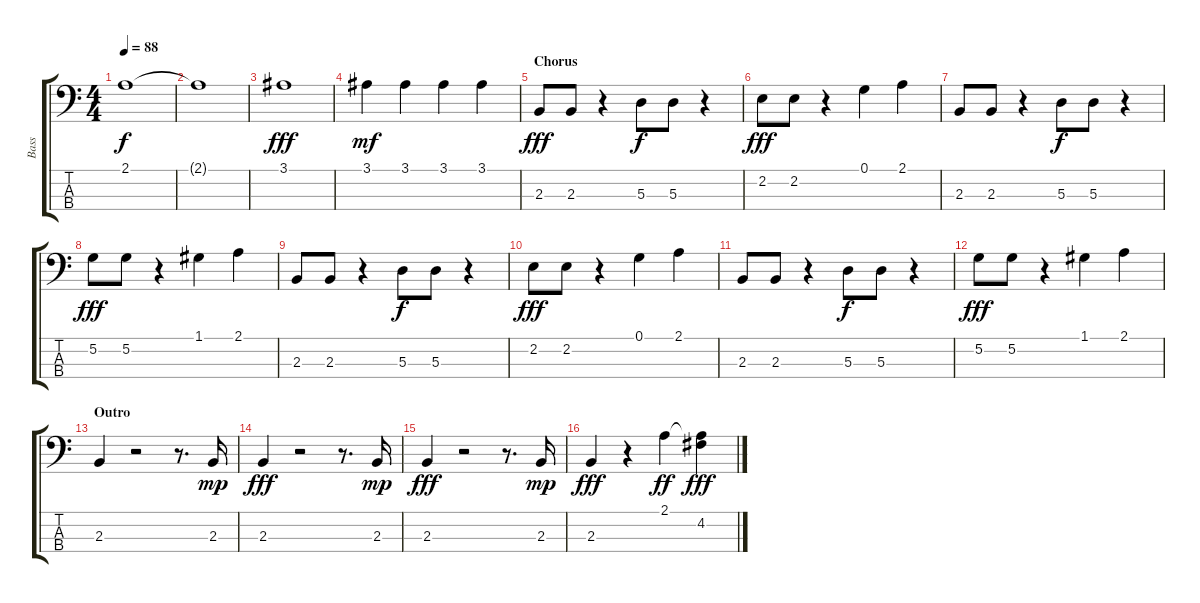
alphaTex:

\track ("Bass" "Bass") {instrument fretlessbass}
\staff {score tabs}
\tuning (G2 D2 A1 E1) {hide}
\ts (4 4)
\tempo 88
\clef f4
\ks c
2.1.1{dy f} |
2.1{t}.1 |
3.1.1{dy fff} |
3.1.4{dy mf} 3.1.4 3.1.4 3.1.4 |
\section ("" "Chorus")
2.3.8{dy fff} 2.3.8 r.4 5.3.8{dy f} 5.3.8 r.4 |
2.2.8{dy fff} 2.2.8 r.4 0.1.4 2.1.4 |
2.3.8 2.3.8 r.4 5.3.8{dy f} 5.3.8 r.4 |
5.2.8{dy fff} 5.2.8 r.4 1.1.4 2.1.4 |
2.3.8 2.3.8 r.4 5.3.8{dy f} 5.3.8 r.4 |
2.2.8{dy fff} 2.2.8 r.4 0.1.4 2.1.4 |
2.3.8 2.3.8 r.4 5.3.8{dy f} 5.3.8 r.4 |
5.2.8{dy fff} 5.2.8 r.4 1.1.4 2.1.4 |
\section ("" "Outro")
2.3.4 r.2 r.8{d} 2.3.16{dy mp} |
2.3.4{dy fff} r.2 r.8{d} 2.3.16{dy mp} |
2.3.4{dy fff} r.2 r.8{d} 2.3.16{dy mp} |
2.3.4{dy fff} r.4 2.1.4{dy ff} (2.1{t} 4.2).4{dy fff}
